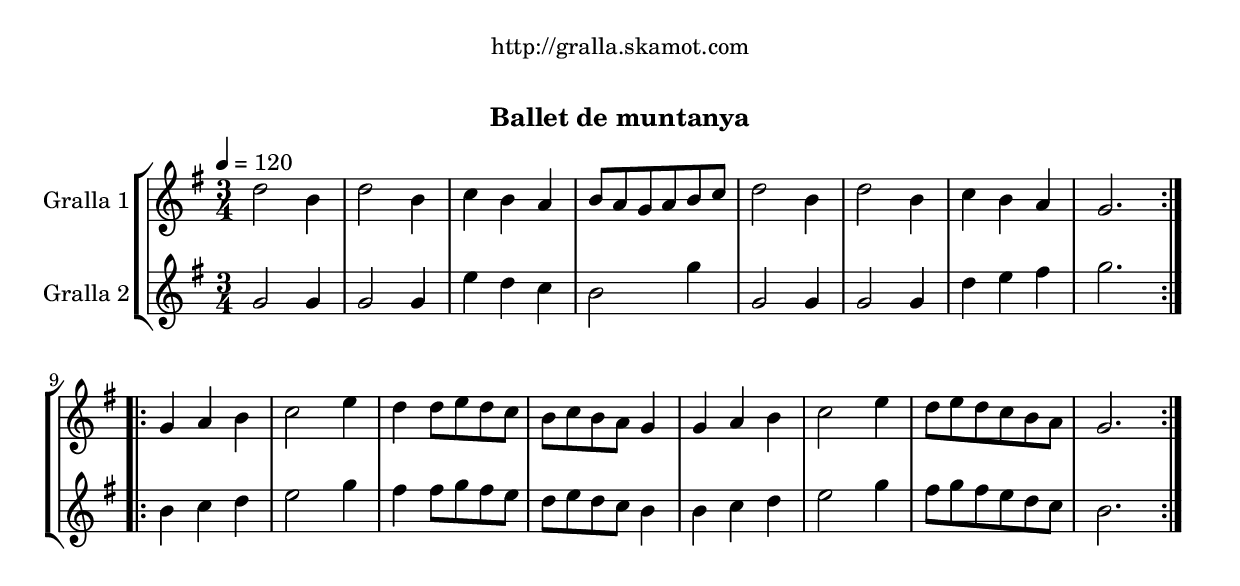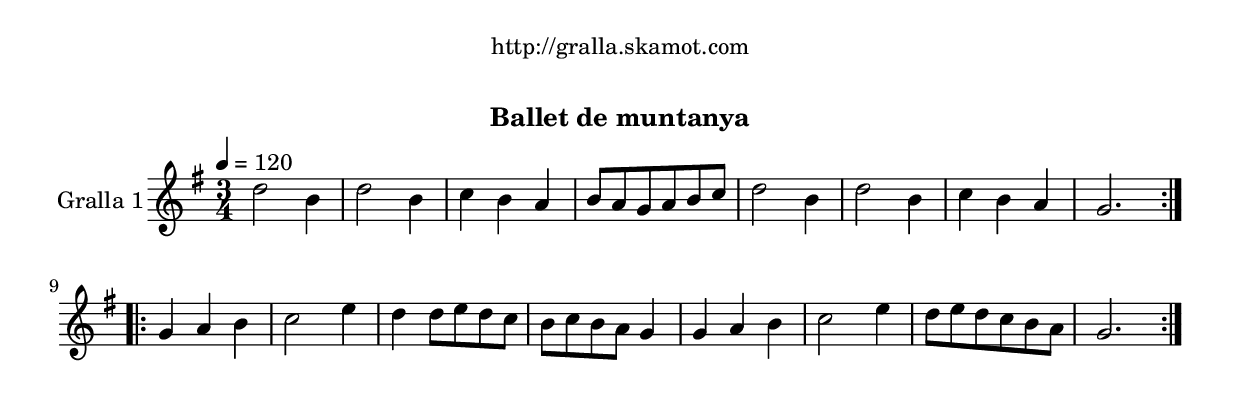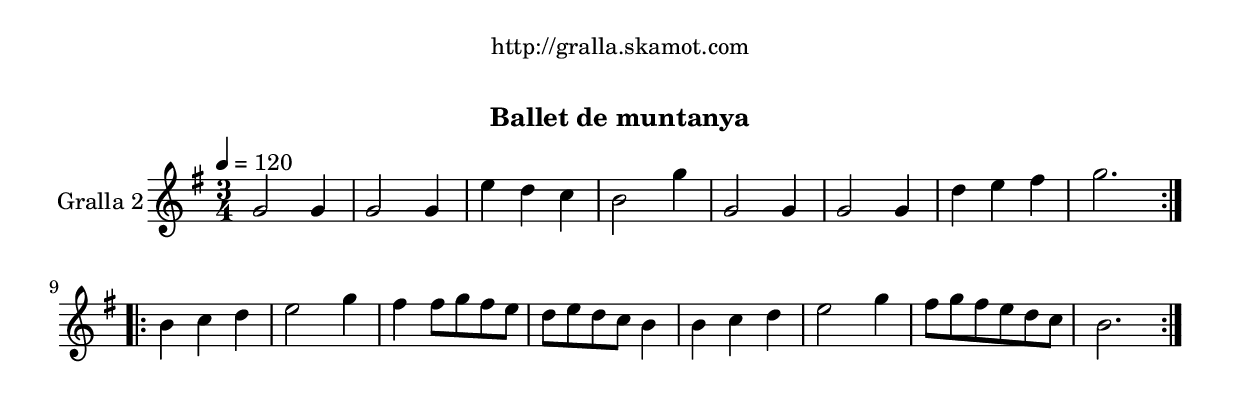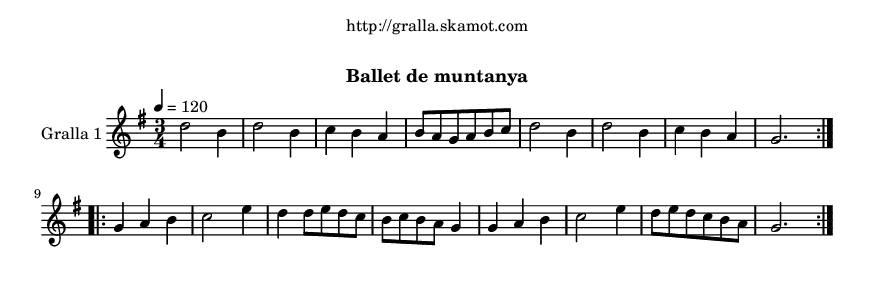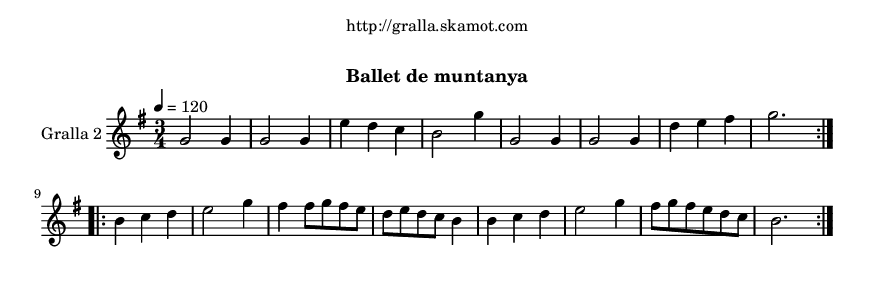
\version "2.16.0"

\header {
  dedication="http://gralla.skamot.com"
  title="               "
  subtitle="Ballet de muntanya"
  subsubtitle=""
  poet=""
  meter=""
  piece=""
  composer=""
  arranger=""
  opus=""
  instrument=""
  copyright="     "
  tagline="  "
}

liniaroAa =
\relative d''
{
  \tempo 4=120
  \clef treble
  \key g \major
  \time 3/4
  \repeat volta 2 { d2 b4  |
  d2 b4  |
  c4 b a  |
  b8 a g a b c  |
  %05
  d2 b4  |
  d2 b4  |
  c4 b a  |
  g2.  | }
  \repeat volta 2 { g4 a b  |
  %10
  c2 e4  |
  d4 d8 e d c  |
  b8 c b a g4  |
  g4 a b  |
  c2 e4  |
  %15
  d8 e d c b a  |
  g2.  | }
}

liniaroAb =
\relative g'
{
  \tempo 4=120
  \clef treble
  \key g \major
  \time 3/4
  \repeat volta 2 { g2 g4  |
  g2 g4  |
  e'4 d c  |
  b2 g'4  |
  %05
  g,2 g4  |
  g2 g4  |
  d'4 e fis  |
  g2.  | }
  \repeat volta 2 { b,4 c d  |
  %10
  e2 g4  |
  fis4 fis8 g fis e  |
  d8 e d c b4  |
  b4 c d  |
  e2 g4  |
  %15
  fis8 g fis e d c  |
  b2.  | }
}

\book {

\paper {
  print-page-number = false
}

\bookpart {
  \score {
    \new StaffGroup {
      \override Score.RehearsalMark #'self-alignment-X = #LEFT
      <<
        \new Staff \with {instrumentName = #"Gralla 1" } \liniaroAa
        \new Staff \with {instrumentName = #"Gralla 2" } \liniaroAb
      >>
    }
    \layout {}
  }\score { \unfoldRepeats
    \new StaffGroup {
      \override Score.RehearsalMark #'self-alignment-X = #LEFT
      <<
        \new Staff \with {instrumentName = #"Gralla 1" } \liniaroAa
        \new Staff \with {instrumentName = #"Gralla 2" } \liniaroAb
      >>
    }
    \midi {}
  }
}

\bookpart {
  \header {}
  \score {
    \new StaffGroup {
      \override Score.RehearsalMark #'self-alignment-X = #LEFT
      <<
        \new Staff \with {instrumentName = #"Gralla 1" } \liniaroAa
      >>
    }
    \layout {}
  }\score { \unfoldRepeats
    \new StaffGroup {
      \override Score.RehearsalMark #'self-alignment-X = #LEFT
      <<
        \new Staff \with {instrumentName = #"Gralla 1" } \liniaroAa
      >>
    }
    \midi {}
  }
}

\bookpart {
  \header {}
  \score {
    \new StaffGroup {
      \override Score.RehearsalMark #'self-alignment-X = #LEFT
      <<
        \new Staff \with {instrumentName = #"Gralla 2" } \liniaroAb
      >>
    }
    \layout {}
  }\score { \unfoldRepeats
    \new StaffGroup {
      \override Score.RehearsalMark #'self-alignment-X = #LEFT
      <<
        \new Staff \with {instrumentName = #"Gralla 2" } \liniaroAb
      >>
    }
    \midi {}
  }
}

}

\book {

\paper {
  print-page-number = false
  #(set-paper-size "a6landscape")
  #(layout-set-staff-size 14)
}

\bookpart {
  \header {}
  \score {
    \new StaffGroup {
      \override Score.RehearsalMark #'self-alignment-X = #LEFT
      <<
        \new Staff \with {instrumentName = #"Gralla 1" } \liniaroAa
      >>
    }
    \layout {}
  }
}

\bookpart {
  \header {}
  \score {
    \new StaffGroup {
      \override Score.RehearsalMark #'self-alignment-X = #LEFT
      <<
        \new Staff \with {instrumentName = #"Gralla 2" } \liniaroAb
      >>
    }
    \layout {}
  }
}

}

